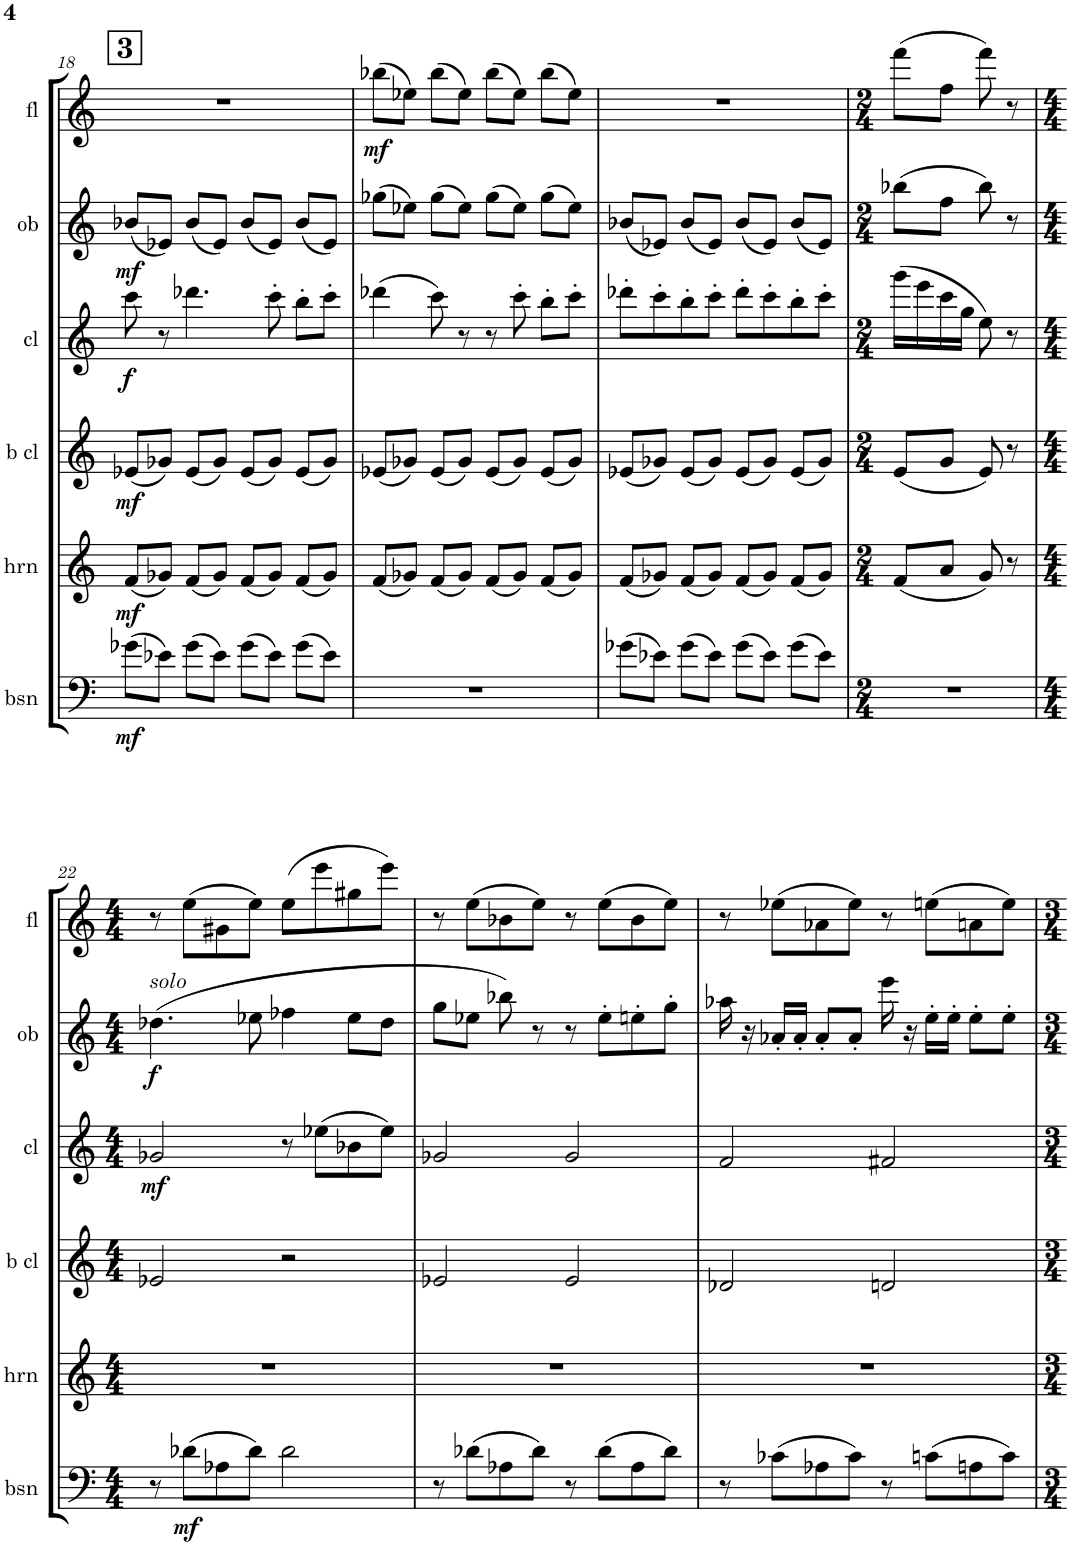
**kern	**dynam	**kern	**dynam	**kern	**dynam	**kern	**dynam	**kern	**dynam	**kern	**dynam
*part6	*part6	*part5	*part5	*part4	*part4	*part3	*part3	*part2	*part2	*part1	*part1
*staff6	*staff6	*staff5	*staff5	*staff4	*staff4	*staff3	*staff3	*staff2	*staff2	*staff1	*staff1
*I"Bassoon	*	*I"Horn in F	*	*I"Bb Bass Clarinet	*	*I"Bb Clarinet	*	*I"Oboe	*	*I"Flute	*
*I'bsn	*	*I'hrn	*	*I'b cl	*	*I'cl	*	*I'ob	*	*I'fl	*
!!LO:PB:g=z
*clefF4	*	*clefG2	*	*clefG2	*	*clefG2	*	*clefG2	*	*clefG2	*
*	*	*Trd4c7	*	*Trd8c14	*	*Trd1c2	*	*	*	*	*
*k[]	*	*k[]	*	*k[]	*	*k[]	*	*k[]	*	*k[]	*
*M4/4	*	*M4/4	*	*M4/4	*	*M4/4	*	*M4/4	*	*M4/4	*
!!LO:REH:place=s1:a:B:cj:fs=14:t=3
=18	=18	=18	=18	=18	=18	=18	=18	=18	=18	=18	=18
!	!LO:DY:b	!	!LO:DY:b	!	!LO:DY:b	!	!LO:DY:b	!	!LO:DY:b	!	!
(8g-X\L	mf	(8f/L	mf	(8e-X/L	mf	8ccc\	f	(8b-X/L	mf	1r	.
8e-X\J)	.	8g-X/J)	.	8g-X/J)	.	8r	.	8e-X/J)	.	.	.
(8g-\L	.	(8f/L	.	(8e-/L	.	4.ddd-X\	.	(8b-/L	.	.	.
8e-\J)	.	8g-/J)	.	8g-/J)	.	.	.	8e-/J)	.	.	.
(8g-\L	.	(8f/L	.	(8e-/L	.	.	.	(8b-/L	.	.	.
8e-\J)	.	8g-/J)	.	8g-/J)	.	8ccc'\	.	8e-/J)	.	.	.
(8g-\L	.	(8f/L	.	(8e-/L	.	8bb'\L	.	(8b-/L	.	.	.
8e-\J)	.	8g-/J)	.	8g-/J)	.	8ccc'\J	.	8e-/J)	.	.	.
=19	=19	=19	=19	=19	=19	=19	=19	=19	=19	=19	=19
!	!	!	!	!	!	!	!	!	!	!	!LO:DY:b
1r	.	(8f/L	.	(8e-X/L	.	(4ddd-X\	.	(8gg-X\L	.	(8bb-X\L	mf
.	.	8g-X/J)	.	8g-X/J)	.	.	.	8ee-X\J)	.	8ee-X\J)	.
.	.	(8f/L	.	(8e-/L	.	8ccc\)	.	(8gg-\L	.	(8bb-\L	.
.	.	8g-/J)	.	8g-/J)	.	8r	.	8ee-\J)	.	8ee-\J)	.
.	.	(8f/L	.	(8e-/L	.	8r	.	(8gg-\L	.	(8bb-\L	.
.	.	8g-/J)	.	8g-/J)	.	8ccc'\	.	8ee-\J)	.	8ee-\J)	.
.	.	(8f/L	.	(8e-/L	.	8bb'\L	.	(8gg-\L	.	(8bb-\L	.
.	.	8g-/J)	.	8g-/J)	.	8ccc'\J	.	8ee-\J)	.	8ee-\J)	.
=20	=20	=20	=20	=20	=20	=20	=20	=20	=20	=20	=20
(8g-X\L	.	(8f/L	.	(8e-X/L	.	8ddd-X'\L	.	(8b-X/L	.	1r	.
8e-X\J)	.	8g-X/J)	.	8g-X/J)	.	8ccc'\	.	8e-X/J)	.	.	.
(8g-\L	.	(8f/L	.	(8e-/L	.	8bb'\	.	(8b-/L	.	.	.
8e-\J)	.	8g-/J)	.	8g-/J)	.	8ccc'\J	.	8e-/J)	.	.	.
(8g-\L	.	(8f/L	.	(8e-/L	.	8ddd-'\L	.	(8b-/L	.	.	.
8e-\J)	.	8g-/J)	.	8g-/J)	.	8ccc'\	.	8e-/J)	.	.	.
(8g-\L	.	(8f/L	.	(8e-/L	.	8bb'\	.	(8b-/L	.	.	.
8e-\J)	.	8g-/J)	.	8g-/J)	.	8ccc'\J	.	8e-/J)	.	.	.
=21	=21	=21	=21	=21	=21	=21	=21	=21	=21	=21	=21
*M2/4	*	*M2/4	*	*M2/4	*	*M2/4	*	*M2/4	*	*M2/4	*
2r	.	(8f/L	.	(8e/L	.	(16ggg\LL	.	(8bb-X\L	.	(8fff\L	.
.	.	.	.	.	.	16eee\	.	.	.	.	.
.	.	8a/J	.	8g/J	.	16ccc\	.	8ff\J	.	8ff\J	.
.	.	.	.	.	.	16gg\JJ	.	.	.	.	.
.	.	8g/)	.	8e/)	.	8ee\)	.	8bb-\)	.	8fff\)	.
.	.	8r	.	8r	.	8r	.	8r	.	8r	.
!!LO:LB:g=z
=22	=22	=22	=22	=22	=22	=22	=22	=22	=22	=22	=22
*M4/4	*	*M4/4	*	*M4/4	*	*M4/4	*	*M4/4	*	*M4/4	*
!	!	!	!	!	!	!	!	!LO:TX:a:i:t=solo	!	!	!
!	!	!	!	!	!	!	!LO:DY:b	!	!LO:DY:b	!	!
8r	.	1r	.	2e-X/	.	2g-X/	mf	(4.dd-X\	f	8r	.
!	!LO:DY:b	!	!	!	!	!	!	!	!	!	!
(8d-X\L	mf	.	.	.	.	.	.	.	.	(8ee\L	.
8A-X\	.	.	.	.	.	.	.	.	.	8g#X\	.
8d-\J)	.	.	.	.	.	.	.	8ee-X\	.	8ee\J)	.
2d-\	.	.	.	2r	.	8r	.	4ff-X\	.	(8ee\L	.
.	.	.	.	.	.	(8ee-X\L	.	.	.	8eee\	.
.	.	.	.	.	.	8b-X\	.	8ee-\L	.	8gg#X\	.
.	.	.	.	.	.	8ee-\J)	.	8dd-\J	.	8eee\J)	.
=23	=23	=23	=23	=23	=23	=23	=23	=23	=23	=23	=23
8r	.	1r	.	2e-X/	.	2g-X/	.	8gg\L	.	8r	.
(8d-X\L	.	.	.	.	.	.	.	8ee-X\J	.	(8ee\L	.
8A-X\	.	.	.	.	.	.	.	8bb-X\)	.	8b-X\	.
8d-\J)	.	.	.	.	.	.	.	8r	.	8ee\J)	.
8r	.	.	.	2e-/	.	2g-/	.	8r	.	8r	.
(8d-\L	.	.	.	.	.	.	.	8ee-'\L	.	(8ee\L	.
8A-\	.	.	.	.	.	.	.	8een'\	.	8b-\	.
8d-\J)	.	.	.	.	.	.	.	8gg'\J	.	8ee\J)	.
=24	=24	=24	=24	=24	=24	=24	=24	=24	=24	=24	=24
8r	.	1r	.	2d-X/	.	2f/	.	16aa-X\	.	8r	.
.	.	.	.	.	.	.	.	16r	.	.	.
(8c-X\L	.	.	.	.	.	.	.	16a-X'/LL	.	(8ee-X\L	.
.	.	.	.	.	.	.	.	16a-'/JJ	.	.	.
8A-X\	.	.	.	.	.	.	.	8a-'/L	.	8a-X\	.
8c-\J)	.	.	.	.	.	.	.	8a-'/J	.	8ee-\J)	.
8r	.	.	.	2dn/	.	2f#X/	.	16eee\	.	8r	.
.	.	.	.	.	.	.	.	16r	.	.	.
(8cn\L	.	.	.	.	.	.	.	16ee'\LL	.	(8een\L	.
.	.	.	.	.	.	.	.	16ee'\JJ	.	.	.
8An\	.	.	.	.	.	.	.	8ee'\L	.	8an\	.
8c\J)	.	.	.	.	.	.	.	8ee'\J	.	8ee\J)	.
=	=	=	=	=	=	=	=	=	=	=	=
*-	*-	*-	*-	*-	*-	*-	*-	*-	*-	*-	*-
